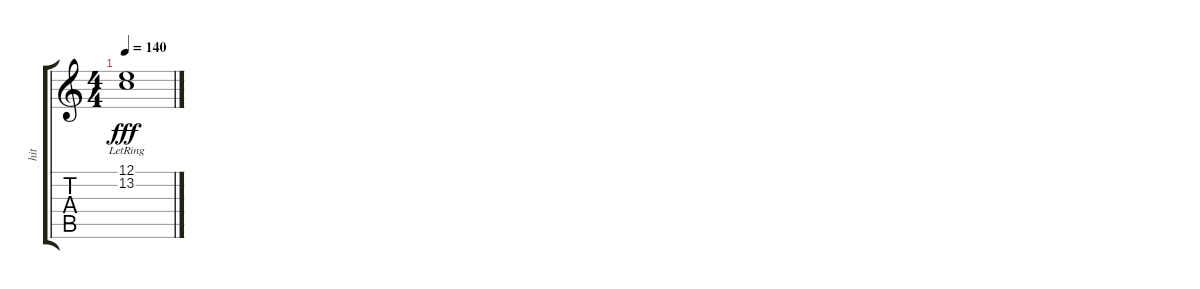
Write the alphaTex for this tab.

\track ("hit" "hit") {instrument orchestrahit}
\staff {score tabs}
\tuning (E4 B3 G3 D3 A2 E2) {hide}
\ts (4 4)
\tempo 140
\clef g2
\ks c
(12.1{lr} 13.2{lr}).1{dy fff}
